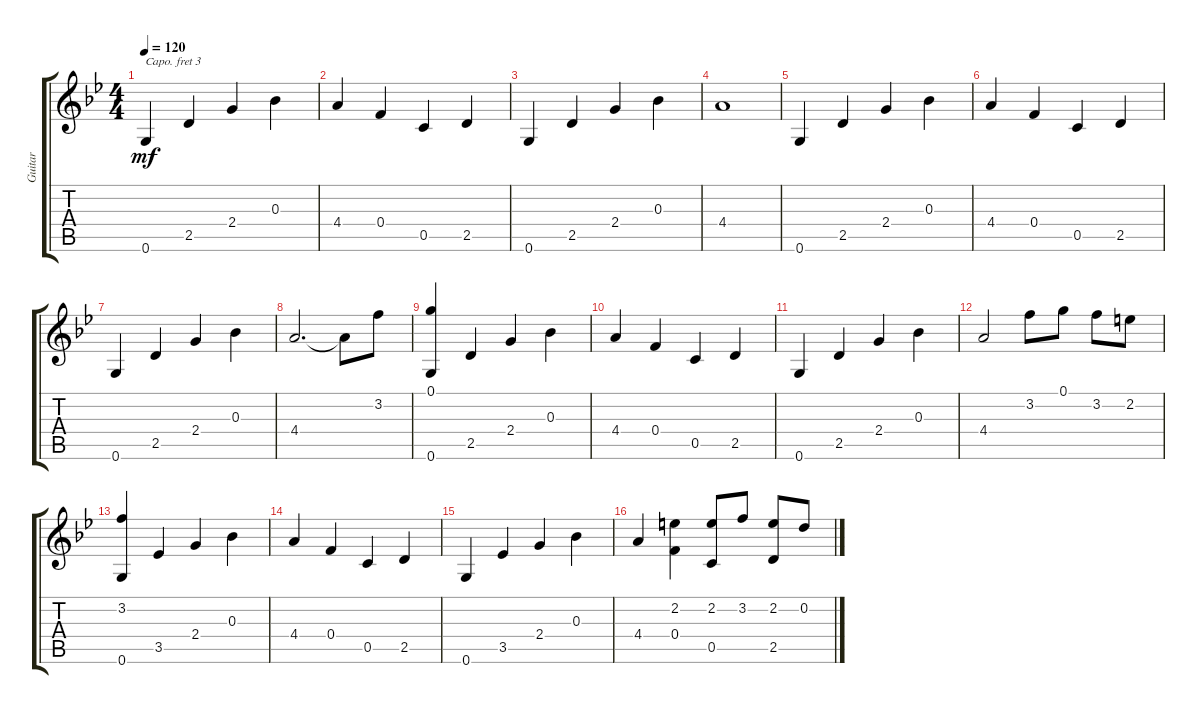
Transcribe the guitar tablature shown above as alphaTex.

\track ("Guitar" "Guitar") {instrument acousticguitarnylon}
\staff {score tabs}
\capo 3
\tuning (E4 B3 G3 D3 A2 E2) {hide}
\ts (4 4)
\tempo 120
\clef g2
\ks gminor
0.6.4{dy mf instrument acousticguitarnylon} 2.5.4 2.4.4 0.3.4 |
4.4.4 0.4.4 0.5.4 2.5.4 |
0.6.4 2.5.4 2.4.4 0.3.4 |
4.4.1 |
0.6.4 2.5.4 2.4.4 0.3.4 |
4.4.4 0.4.4 0.5.4 2.5.4 |
0.6.4 2.5.4 2.4.4 0.3.4 |
4.4.2{d} 4.4{t}.8 3.2.8 |
(0.1 0.6).4 2.5.4 2.4.4 0.3.4 |
4.4.4 0.4.4 0.5.4 2.5.4 |
0.6.4 2.5.4 2.4.4 0.3.4 |
4.4.2 3.2.8 0.1.8 3.2.8 2.2.8 |
(3.2 0.6).4 3.5.4 2.4.4 0.3.4 |
4.4.4 0.4.4 0.5.4 2.5.4 |
0.6.4 3.5.4 2.4.4 0.3.4 |
4.4.4 (2.2 0.4).4 (2.2 0.5).8 3.2.8 (2.2 2.5).8 0.2.8
